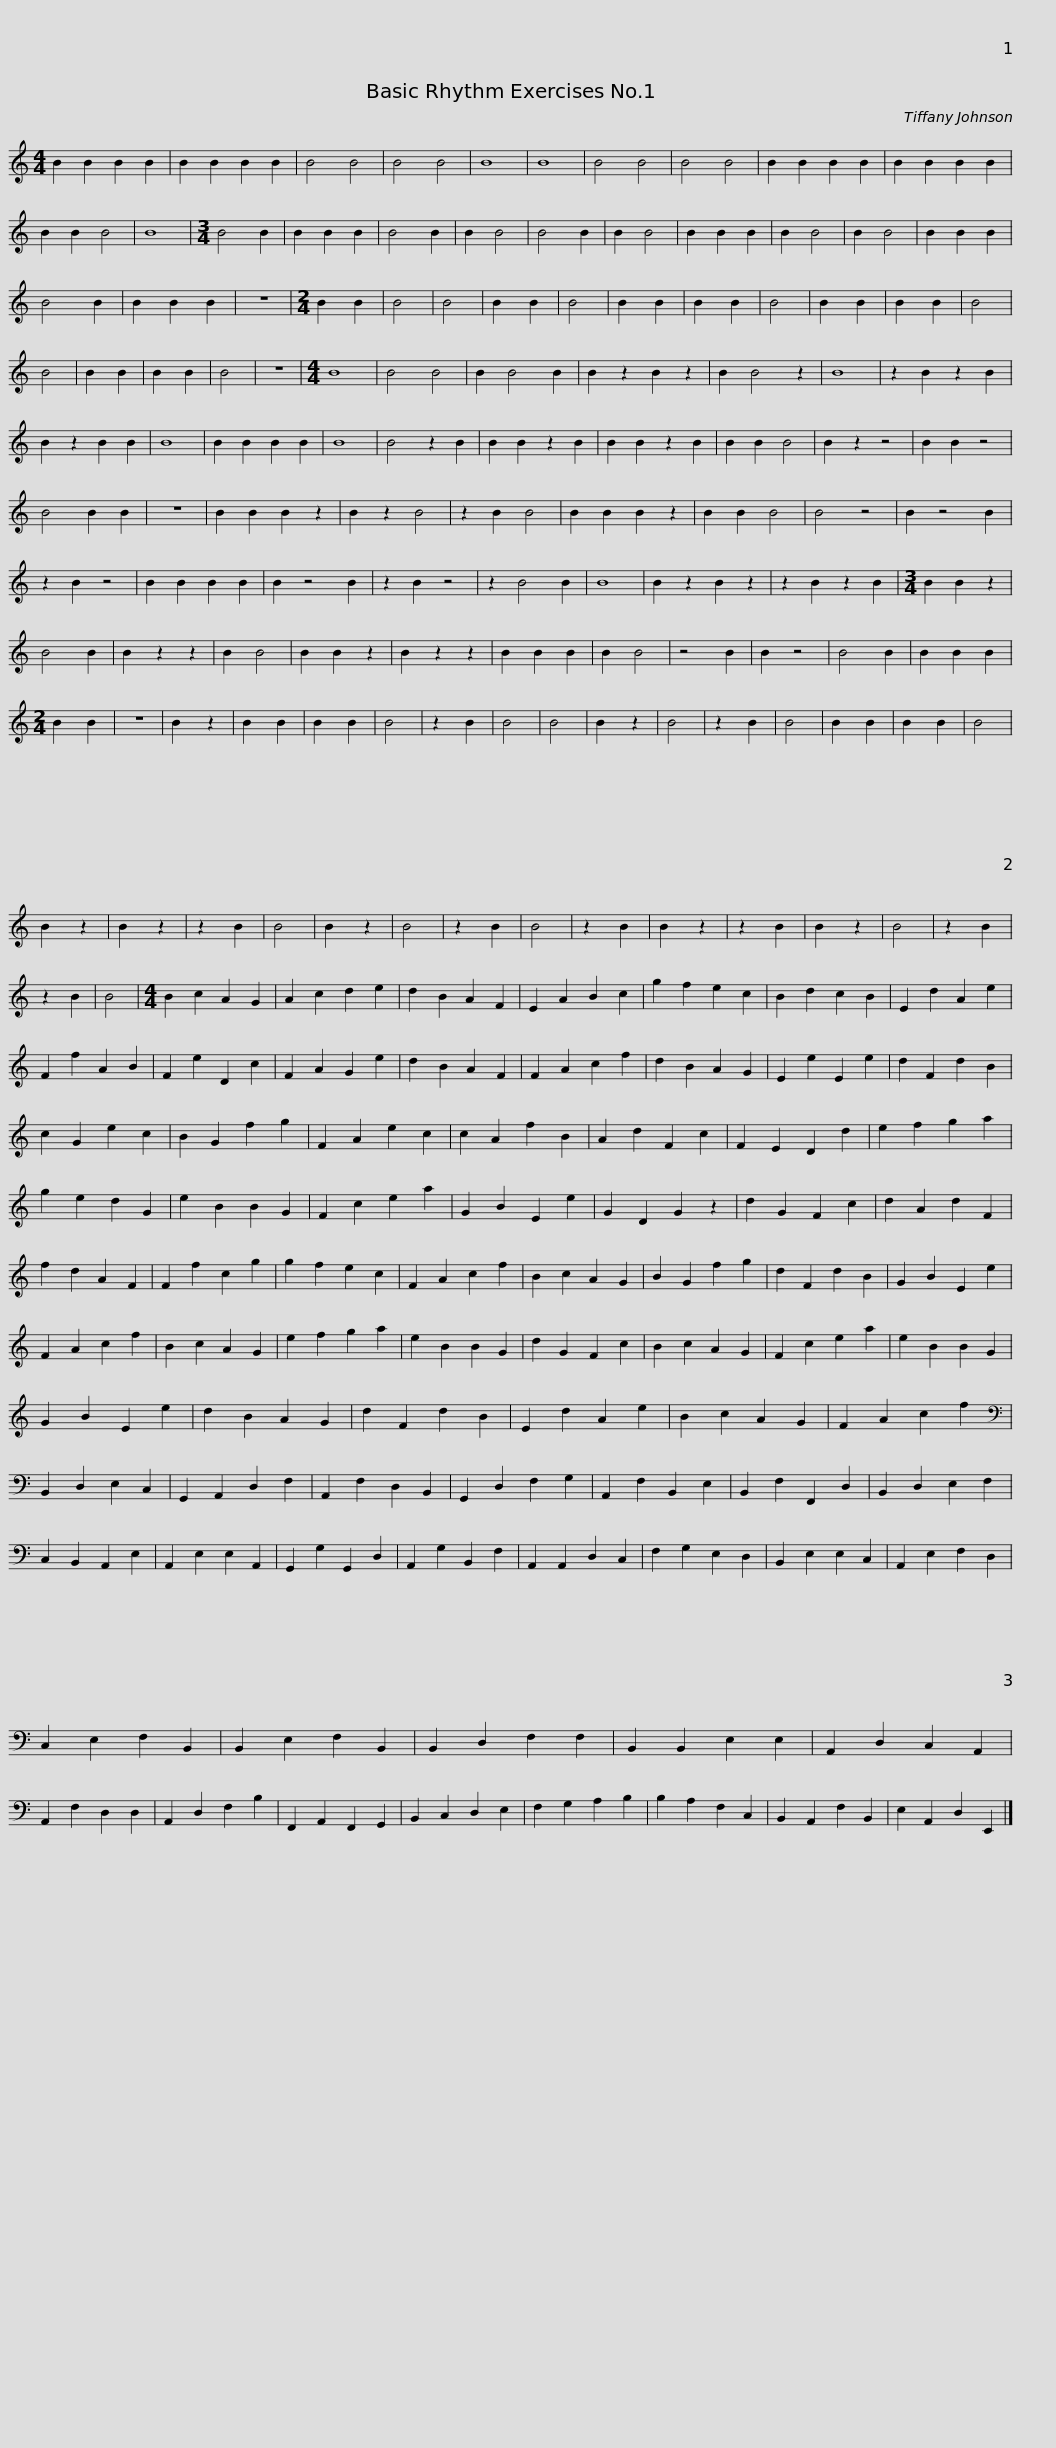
X:1
L:1/8
M:4/4
I:linebreak $
K:C
V:1 treble
V:1
 B2 B2 B2 B2 | B2 B2 B2 B2 | B4 B4 | B4 B4 | B8 | %5
 B8 | B4 B4 | B4 B4 | B2 B2 B2 B2 | B2 B2 B2 B2 | %10
 B2 B2 B4 | B8 |[M:3/4] B4 B2 | B2 B2 B2 |$ B4 B2 | %15
 B2 B4 | B4 B2 | B2 B4 | B2 B2 B2 | B2 B4 | %20
 B2 B4 | B2 B2 B2 | B4 B2 | B2 B2 B2 | z6 | %25
[M:2/4] B2 B2 | B4 | B4 | B2 B2 | B4 | %30
 B2 B2 |$ B2 B2 | B4 | B2 B2 | B2 B2 | %35
 B4 | B4 | B2 B2 | B2 B2 | B4 | %40
 z4 |[M:4/4] B8 | B4 B4 | B2 B4 B2 | B2 z2 B2 z2 | %45
 B2 B4 z2 | B8 |$ z2 B2 z2 B2 | B2 z2 B2 B2 | B8 | %50
 B2 B2 B2 B2 | B8 | B4 z2 B2 | B2 B2 z2 B2 | B2 B2 z2 B2 | %55
 B2 B2 B4 | B2 z2 z4 | B2 B2 z4 | B4 B2 B2 | z8 |$ %60
 B2 B2 B2 z2 | B2 z2 B4 | z2 B2 B4 | B2 B2 B2 z2 | B2 B2 B4 | %65
 B4 z4 | B2 z4 B2 | z2 B2 z4 | B2 B2 B2 B2 | B2 z4 B2 | %70
 z2 B2 z4 | z2 B4 B2 | B8 |$ B2 z2 B2 z2 | z2 B2 z2 B2 | %75
[M:3/4] B2 B2 z2 | B4 B2 | B2 z2 z2 | B2 B4 | B2 B2 z2 | %80
 B2 z2 z2 | B2 B2 B2 | B2 B4 | z4 B2 | B2 z4 | %85
 B4 B2 | B2 B2 B2 |$[M:2/4] B2 B2 | z4 | B2 z2 | %90
 B2 B2 | B2 B2 | B4 | z2 B2 | B4 | %95
 B4 | B2 z2 | B4 | z2 B2 | B4 | %100
 B2 B2 | B2 B2 | B4 | B2 z2 | B2 z2 |$ %105
 z2 B2 | B4 | B2 z2 | B4 | z2 B2 | %110
 B4 | z2 B2 | B2 z2 | z2 B2 | B2 z2 | %115
 B4 | z2 B2 | z2 B2 | B4 |[M:4/4] B2 c2 A2 G2 | %120
 A2 c2 d2 e2 |$ d2 B2 A2 F2 | E2 A2 B2 c2 | g2 f2 e2 c2 | B2 d2 c2 B2 | %125
 E2 d2 A2 e2 | F2 f2 A2 B2 | F2 e2 D2 c2 | F2 A2 G2 e2 | d2 B2 A2 F2 | %130
 F2 A2 c2 f2 |$ d2 B2 A2 G2 | E2 e2 E2 e2 | d2 F2 d2 B2 | c2 G2 e2 c2 | %135
 B2 G2 f2 g2 | F2 A2 e2 c2 | c2 A2 f2 B2 | A2 d2 F2 c2 | F2 E2 D2 d2 | %140
 e2 f2 g2 a2 |$ g2 e2 d2 G2 | e2 B2 B2 G2 | F2 c2 e2 a2 | G2 B2 E2 e2 | %145
 G2 D2 G2 z2 | d2 G2 F2 c2 | d2 A2 d2 F2 | f2 d2 A2 F2 | F2 f2 c2 g2 | %150
 g2 f2 e2 c2 |$ F2 A2 c2 f2 | B2 c2 A2 G2 | B2 G2 f2 g2 | d2 F2 d2 B2 | %155
 G2 B2 E2 e2 | F2 A2 c2 f2 | B2 c2 A2 G2 | e2 f2 g2 a2 | e2 B2 B2 G2 | %160
 d2 G2 F2 c2 |$ B2 c2 A2 G2 | F2 c2 e2 a2 | e2 B2 B2 G2 | G2 B2 E2 e2 | %165
 d2 B2 A2 G2 | d2 F2 d2 B2 | E2 d2 A2 e2 | B2 c2 A2 G2 | F2 A2 c2 f2 | %170
[K:bass] B,,2 D,2 E,2 C,2 |$ G,,2 A,,2 D,2 F,2 | A,,2 F,2 D,2 B,,2 | G,,2 D,2 F,2 G,2 | A,,2 F,2 B,,2 E,2 | %175
 B,,2 F,2 F,,2 D,2 | B,,2 D,2 E,2 F,2 | C,2 B,,2 A,,2 E,2 | A,,2 E,2 E,2 A,,2 | G,,2 G,2 G,,2 D,2 | %180
 A,,2 G,2 B,,2 F,2 |$ A,,2 A,,2 D,2 C,2 | F,2 G,2 E,2 D,2 | B,,2 E,2 E,2 C,2 | A,,2 E,2 F,2 D,2 | %185
 C,2 E,2 F,2 B,,2 | B,,2 E,2 F,2 B,,2 | B,,2 D,2 F,2 F,2 | B,,2 B,,2 E,2 E,2 | A,,2 D,2 C,2 A,,2 | %190
 A,,2 F,2 D,2 D,2 |$ A,,2 D,2 F,2 B,2 | F,,2 A,,2 F,,2 G,,2 | B,,2 C,2 D,2 E,2 | F,2 G,2 A,2 B,2 | %195
 B,2 A,2 F,2 C,2 | B,,2 A,,2 F,2 B,,2 | E,2 A,,2 D,2 E,,2 |] %198
